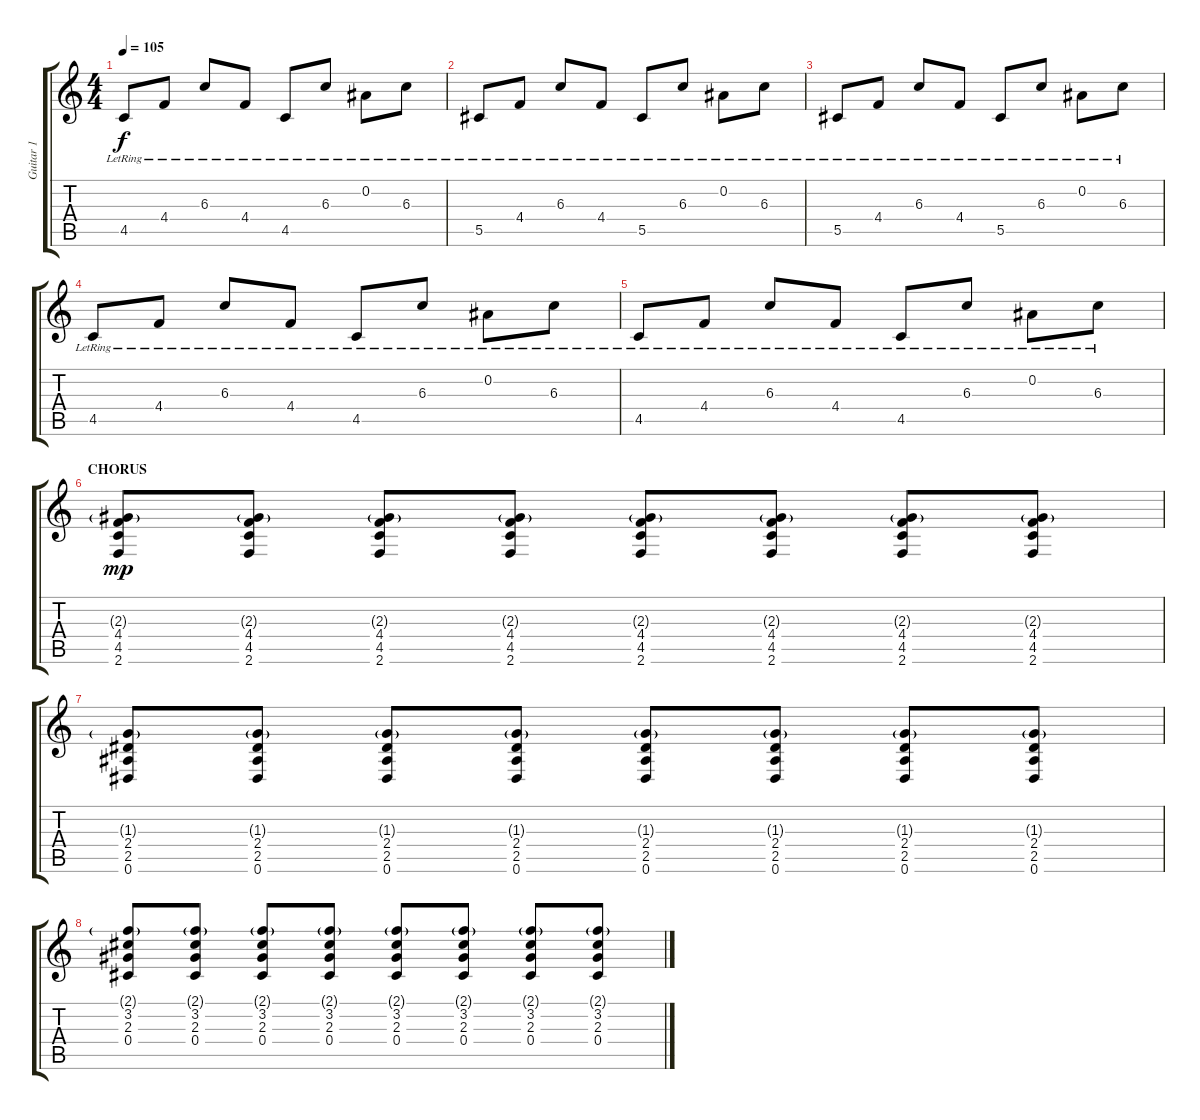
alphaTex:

\track ("Guitar 1" "Guitar 1") {instrument distortionguitar}
\staff {score tabs}
\tuning (Eb4 Bb3 Gb3 Db3 Ab2 Eb2) {hide}
\ts (4 4)
\tempo 105
\clef g2
\ks c
4.5{lr}.8{dy f} 4.4{lr}.8 6.3{lr}.8 4.4{lr}.8 4.5{lr}.8 6.3{lr}.8 0.2{lr}.8 6.3{lr}.8 |
5.5{lr}.8 4.4{lr}.8 6.3{lr}.8 4.4{lr}.8 5.5{lr}.8 6.3{lr}.8 0.2{lr}.8 6.3{lr}.8 |
5.5{lr}.8 4.4{lr}.8 6.3{lr}.8 4.4{lr}.8 5.5{lr}.8 6.3{lr}.8 0.2{lr}.8 6.3{lr}.8 |
4.5{lr}.8 4.4{lr}.8 6.3{lr}.8 4.4{lr}.8 4.5{lr}.8 6.3{lr}.8 0.2{lr}.8 6.3{lr}.8 |
4.5{lr}.8 4.4{lr}.8 6.3{lr}.8 4.4{lr}.8 4.5{lr}.8 6.3{lr}.8 0.2{lr}.8 6.3{lr}.8 |
\section ("" "CHORUS")
(2.3{g} 4.4 4.5 2.6).8{dy mp instrument distortionguitar} (2.3{g} 4.4 4.5 2.6).8 (2.3{g} 4.4 4.5 2.6).8 (2.3{g} 4.4 4.5 2.6).8 (2.3{g} 4.4 4.5 2.6).8 (2.3{g} 4.4 4.5 2.6).8 (2.3{g} 4.4 4.5 2.6).8 (2.3{g} 4.4 4.5 2.6).8 |
(1.3{g} 2.4 2.5 0.6).8 (1.3{g} 2.4 2.5 0.6).8 (1.3{g} 2.4 2.5 0.6).8 (1.3{g} 2.4 2.5 0.6).8 (1.3{g} 2.4 2.5 0.6).8 (1.3{g} 2.4 2.5 0.6).8 (1.3{g} 2.4 2.5 0.6).8 (1.3{g} 2.4 2.5 0.6).8 |
(2.1{g} 3.2 2.3 0.4).8 (2.1{g} 3.2 2.3 0.4).8 (2.1{g} 3.2 2.3 0.4).8 (2.1{g} 3.2 2.3 0.4).8 (2.1{g} 3.2 2.3 0.4).8 (2.1{g} 3.2 2.3 0.4).8 (2.1{g} 3.2 2.3 0.4).8 (2.1{g} 3.2 2.3 0.4).8
